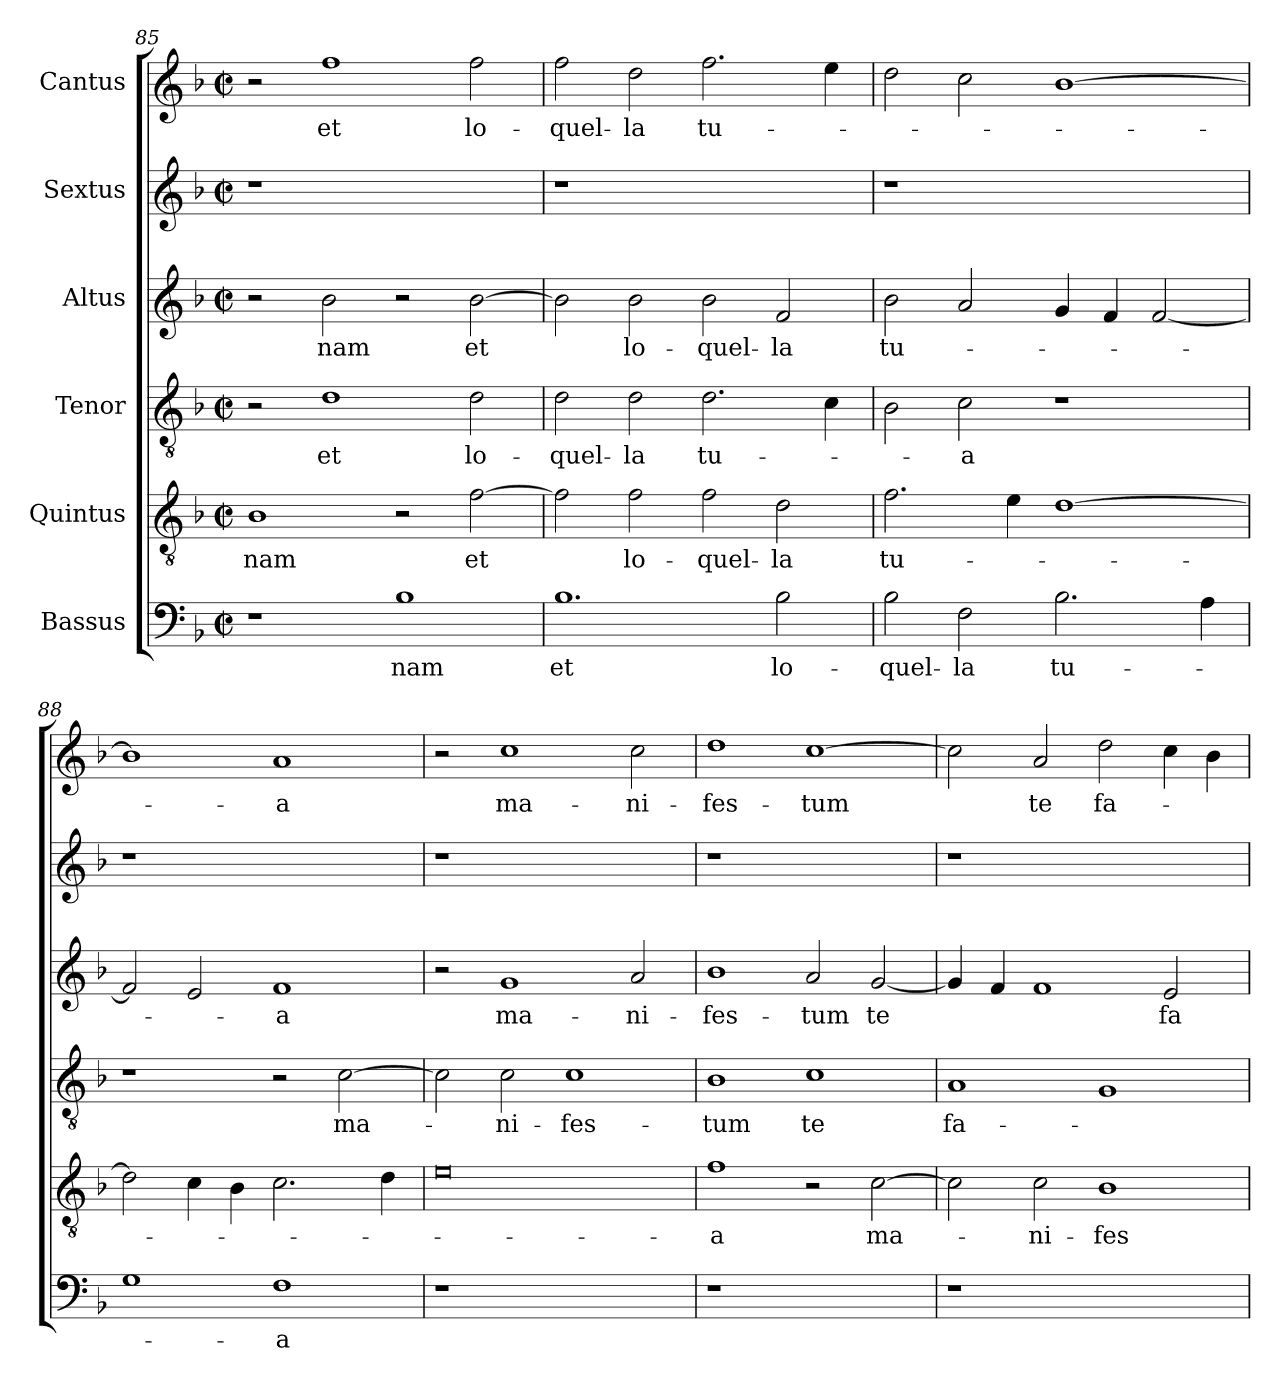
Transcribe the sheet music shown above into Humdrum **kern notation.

**kern	**text	**kern	**text	**kern	**text	**kern	**text	**kern	**kern	**text
*part6	*part6	*part5	*part5	*part4	*part4	*part3	*part3	*part2	*part1	*part1
*staff6	*staff6	*staff5	*staff5	*staff4	*staff4	*staff3	*staff3	*staff2	*staff1	*staff1
*I"Bassus	*	*I"Quintus	*	*I"Tenor	*	*I"Altus	*	*I"Sextus	*I"Cantus	*
*clefF4	*	*clefGv2	*	*clefGv2	*	*clefG2	*	*clefG2	*clefG2	*
*k[b-]	*	*k[b-]	*	*k[b-]	*	*k[b-]	*	*k[b-]	*k[b-]	*
*F:	*	*F:	*	*F:	*	*F:	*	*F:	*F:	*
*M2/2	*	*M2/2	*	*M2/2	*	*M2/2	*	*M2/2	*M2/2	*
*met(c|)	*	*met(c|)	*	*met(c|)	*	*met(c|)	*	*met(c|)	*met(c|)	*
=85	=85	=85	=85	=85	=85	=85	=85	=85	=85	=85
!	!	!	!LO:LY:b	!	!	!	!	!	!	!
1rF	.	1B-	nam	2r	.	2r	.	1r	2r	.
!	!	!	!	!	!LO:LY:b	!	!LO:LY:b	!	!	!LO:LY:b
.	.	.	.	1d	et	2b-\	nam	.	1ff	et
!	!LO:LY:b	!	!	!	!	!	!	!	!	!
1B-	nam	2r	.	.	.	2r	.	1ryy	.	.
!	!	!	!LO:LY:b	!	!LO:LY:b	!	!LO:LY:b	!	!	!LO:LY:b
.	.	[2f\	et	2d\	lo-	[2b-\	et	.	2ff\	lo-
=86	=86	=86	=86	=86	=86	=86	=86	=86	=86	=86
!	!LO:LY:b	!	!	!	!LO:LY:b	!	!	!	!	!LO:LY:b
1.B-	et	2f\]	.	2d\	-quel-	2b-\]	.	1r	2ff\	-quel-
!	!	!	!LO:LY:b	!	!LO:LY:b	!	!LO:LY:b	!	!	!LO:LY:b
.	.	2f\	lo-	2d\	-la	2b-\	lo-	.	2dd\	-la
!	!	!	!LO:LY:b	!	!LO:LY:b	!	!LO:LY:b	!	!	!LO:LY:b
.	.	2f\	-quel-	2.d\	tu-	2b-\	-quel-	1ryy	2.ff\	tu-
!	!LO:LY:b	!	!LO:LY:b	!	!	!	!LO:LY:b	!	!	!
2B-\	lo-	2d\	-la	.	.	2f/	-la	.	.	.
.	.	.	.	4c\	.	.	.	.	4ee\	.
!!LO:PB:g=z
=87	=87	=87	=87	=87	=87	=87	=87	=87	=87	=87
!	!LO:LY:b	!	!LO:LY:b	!	!	!	!LO:LY:b	!	!	!
2B-\	-quel-	2.f\	tu-	2B-\	.	2b-\	tu-	1r	2dd\	.
!	!LO:LY:b	!	!	!	!LO:LY:b	!	!	!	!	!
2F\	-la	.	.	2c\	-a	2a/	.	.	2cc\	.
.	.	4e\	.	.	.	.	.	.	.	.
!	!LO:LY:b	!	!	!	!	!	!	!	!	!
2.B-\	tu-	[1d	.	1r	.	4g/	.	1ryy	[1b-	.
.	.	.	.	.	.	4f/	.	.	.	.
.	.	.	.	.	.	[2f/	.	.	.	.
4A\	.	.	.	.	.	.	.	.	.	.
=88	=88	=88	=88	=88	=88	=88	=88	=88	=88	=88
1G	.	2d\]	.	1r	.	2f/]	.	1r	1b-]	.
.	.	4c\	.	.	.	2e/	.	.	.	.
.	.	4B-\	.	.	.	.	.	.	.	.
!	!LO:LY:b	!	!	!	!	!	!LO:LY:b	!	!	!LO:LY:b
1F	-a	2.c\	.	2r	.	1f	-a	1ryy	1a	-a
!	!	!	!	!	!LO:LY:b	!	!	!	!	!
.	.	.	.	[2c\	ma-	.	.	.	.	.
.	.	4d\	.	.	.	.	.	.	.	.
=89	=89	=89	=89	=89	=89	=89	=89	=89	=89	=89
1r	.	0e	.	2c\]	.	2r	.	1r	2r	.
!	!	!	!	!	!LO:LY:b	!	!LO:LY:b	!	!	!LO:LY:b
.	.	.	.	2c\	-ni-	1g	ma-	.	1cc	ma-
!	!	!	!	!	!LO:LY:b	!	!	!	!	!
1ryy	.	.	.	1c	-fes-	.	.	1ryy	.	.
!	!	!	!	!	!	!	!LO:LY:b	!	!	!LO:LY:b
.	.	.	.	.	.	2a/	-ni-	.	2cc\	-ni-
=90	=90	=90	=90	=90	=90	=90	=90	=90	=90	=90
!	!	!	!LO:LY:b	!	!LO:LY:b	!	!LO:LY:b	!	!	!LO:LY:b
1r	.	1f	-a	1B-	-tum	1b-	-fes-	1r	1dd	-fes-
!	!	!	!	!	!LO:LY:b	!	!LO:LY:b	!	!	!LO:LY:b
1ryy	.	2r	.	1c	te	2a/	-tum	1ryy	[1cc	-tum
!	!	!	!LO:LY:b	!	!	!	!LO:LY:b	!	!	!
.	.	[2c\	ma-	.	.	[2g/	te	.	.	.
=91	=91	=91	=91	=91	=91	=91	=91	=91	=91	=91
!	!	!	!	!	!LO:LY:b	!	!	!	!	!
1r	.	2c\]	.	1A	fa-	4g/]	.	1r	2cc\]	.
.	.	.	.	.	.	4f/	.	.	.	.
!	!	!	!LO:LY:b	!	!	!	!	!	!	!LO:LY:b
.	.	2c\	-ni-	.	.	1f	.	.	2a/	te
!	!	!	!LO:LY:b	!	!	!	!	!	!	!LO:LY:b
1ryy	.	1B-	-fes-	1G	.	.	.	1ryy	2dd\	fa-
!	!	!	!	!	!	!	!LO:LY:b	!	!	!
.	.	.	.	.	.	2e/	fa-	.	4cc\	.
.	.	.	.	.	.	.	.	.	4b-\	.
=	=	=	=	=	=	=	=	=	=	=
*-	*-	*-	*-	*-	*-	*-	*-	*-	*-	*-
